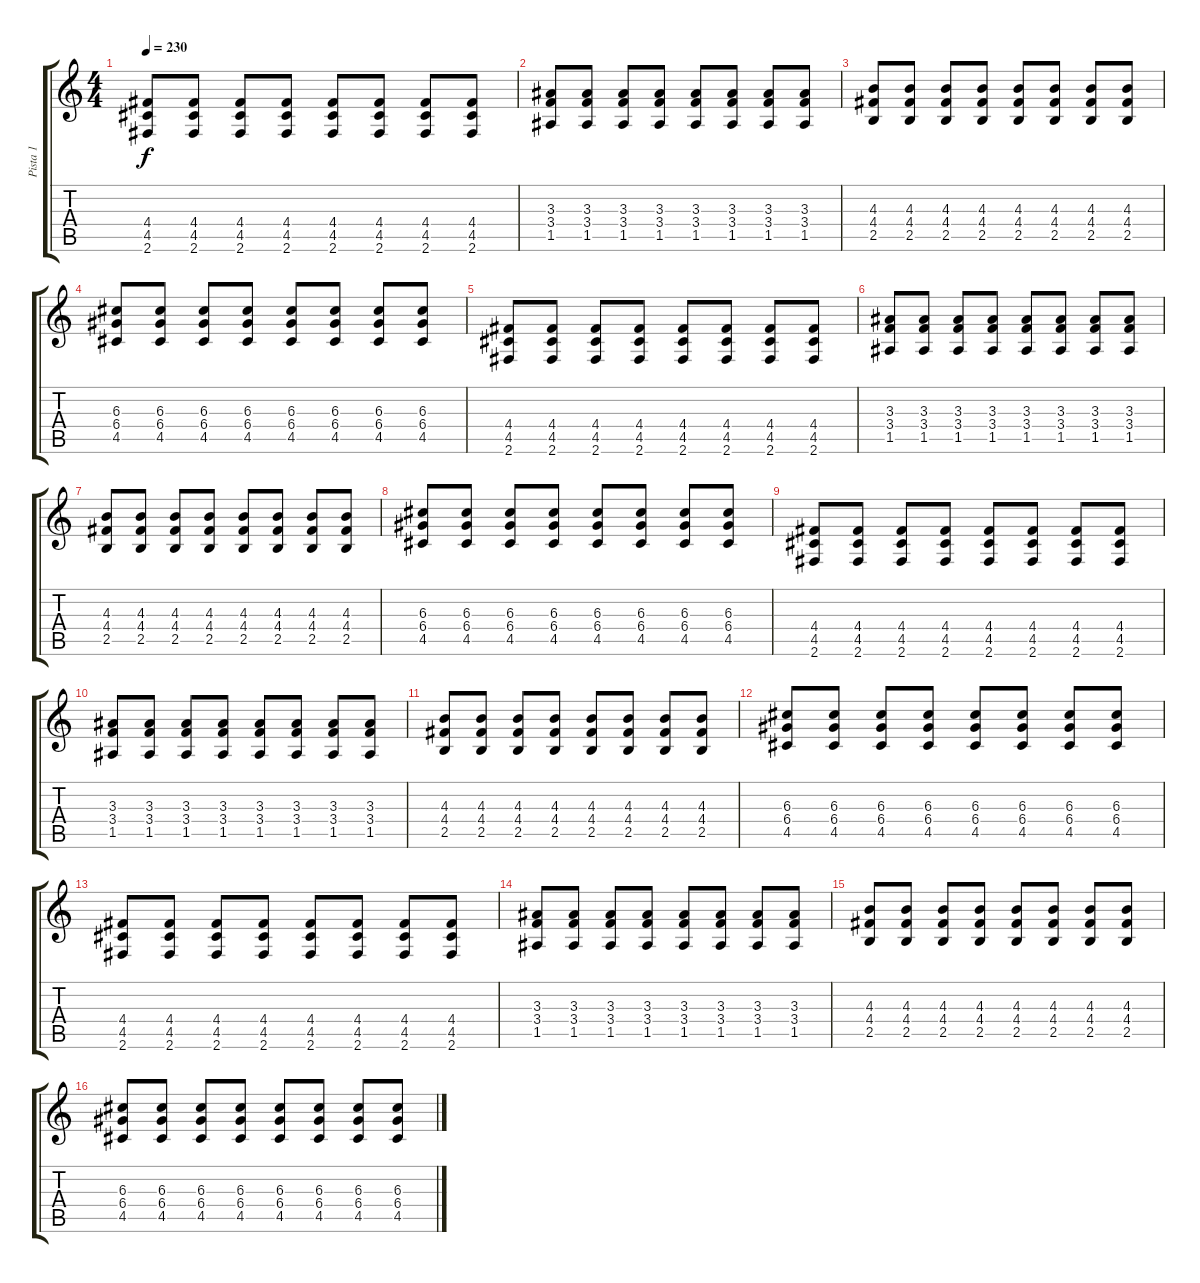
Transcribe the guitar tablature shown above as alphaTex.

\track ("Pista 1" "Pista 1") {instrument distortionguitar}
\staff {score tabs}
\tuning (E4 B3 G3 D3 A2 E2) {hide}
\ts (4 4)
\tempo 230
\clef g2
\ks c
(4.4 4.5 2.6).8{dy f instrument distortionguitar} (4.4 4.5 2.6).8 (4.4 4.5 2.6).8 (4.4 4.5 2.6).8 (4.4 4.5 2.6).8 (4.4 4.5 2.6).8 (4.4 4.5 2.6).8 (4.4 4.5 2.6).8 |
(3.3 3.4 1.5).8 (3.3 3.4 1.5).8 (3.3 3.4 1.5).8 (3.3 3.4 1.5).8 (3.3 3.4 1.5).8 (3.3 3.4 1.5).8 (3.3 3.4 1.5).8 (3.3 3.4 1.5).8 |
(4.3 4.4 2.5).8 (4.3 4.4 2.5).8 (4.3 4.4 2.5).8 (4.3 4.4 2.5).8 (4.3 4.4 2.5).8 (4.3 4.4 2.5).8 (4.3 4.4 2.5).8 (4.3 4.4 2.5).8 |
(6.3 6.4 4.5).8 (6.3 6.4 4.5).8 (6.3 6.4 4.5).8 (6.3 6.4 4.5).8 (6.3 6.4 4.5).8 (6.3 6.4 4.5).8 (6.3 6.4 4.5).8 (6.3 6.4 4.5).8 |
(4.4 4.5 2.6).8{instrument distortionguitar} (4.4 4.5 2.6).8 (4.4 4.5 2.6).8 (4.4 4.5 2.6).8 (4.4 4.5 2.6).8 (4.4 4.5 2.6).8 (4.4 4.5 2.6).8 (4.4 4.5 2.6).8 |
(3.3 3.4 1.5).8 (3.3 3.4 1.5).8 (3.3 3.4 1.5).8 (3.3 3.4 1.5).8 (3.3 3.4 1.5).8 (3.3 3.4 1.5).8 (3.3 3.4 1.5).8 (3.3 3.4 1.5).8 |
(4.3 4.4 2.5).8 (4.3 4.4 2.5).8 (4.3 4.4 2.5).8 (4.3 4.4 2.5).8 (4.3 4.4 2.5).8 (4.3 4.4 2.5).8 (4.3 4.4 2.5).8 (4.3 4.4 2.5).8 |
(6.3 6.4 4.5).8 (6.3 6.4 4.5).8 (6.3 6.4 4.5).8 (6.3 6.4 4.5).8 (6.3 6.4 4.5).8 (6.3 6.4 4.5).8 (6.3 6.4 4.5).8 (6.3 6.4 4.5).8 |
(4.4 4.5 2.6).8{instrument distortionguitar} (4.4 4.5 2.6).8 (4.4 4.5 2.6).8 (4.4 4.5 2.6).8 (4.4 4.5 2.6).8 (4.4 4.5 2.6).8 (4.4 4.5 2.6).8 (4.4 4.5 2.6).8 |
(3.3 3.4 1.5).8 (3.3 3.4 1.5).8 (3.3 3.4 1.5).8 (3.3 3.4 1.5).8 (3.3 3.4 1.5).8 (3.3 3.4 1.5).8 (3.3 3.4 1.5).8 (3.3 3.4 1.5).8 |
(4.3 4.4 2.5).8 (4.3 4.4 2.5).8 (4.3 4.4 2.5).8 (4.3 4.4 2.5).8 (4.3 4.4 2.5).8 (4.3 4.4 2.5).8 (4.3 4.4 2.5).8 (4.3 4.4 2.5).8 |
(6.3 6.4 4.5).8 (6.3 6.4 4.5).8 (6.3 6.4 4.5).8 (6.3 6.4 4.5).8 (6.3 6.4 4.5).8 (6.3 6.4 4.5).8 (6.3 6.4 4.5).8 (6.3 6.4 4.5).8 |
(4.4 4.5 2.6).8{instrument distortionguitar} (4.4 4.5 2.6).8 (4.4 4.5 2.6).8 (4.4 4.5 2.6).8 (4.4 4.5 2.6).8 (4.4 4.5 2.6).8 (4.4 4.5 2.6).8 (4.4 4.5 2.6).8 |
(3.3 3.4 1.5).8 (3.3 3.4 1.5).8 (3.3 3.4 1.5).8 (3.3 3.4 1.5).8 (3.3 3.4 1.5).8 (3.3 3.4 1.5).8 (3.3 3.4 1.5).8 (3.3 3.4 1.5).8 |
(4.3 4.4 2.5).8 (4.3 4.4 2.5).8 (4.3 4.4 2.5).8 (4.3 4.4 2.5).8 (4.3 4.4 2.5).8 (4.3 4.4 2.5).8 (4.3 4.4 2.5).8 (4.3 4.4 2.5).8 |
(6.3 6.4 4.5).8 (6.3 6.4 4.5).8 (6.3 6.4 4.5).8 (6.3 6.4 4.5).8 (6.3 6.4 4.5).8 (6.3 6.4 4.5).8 (6.3 6.4 4.5).8 (6.3 6.4 4.5).8
